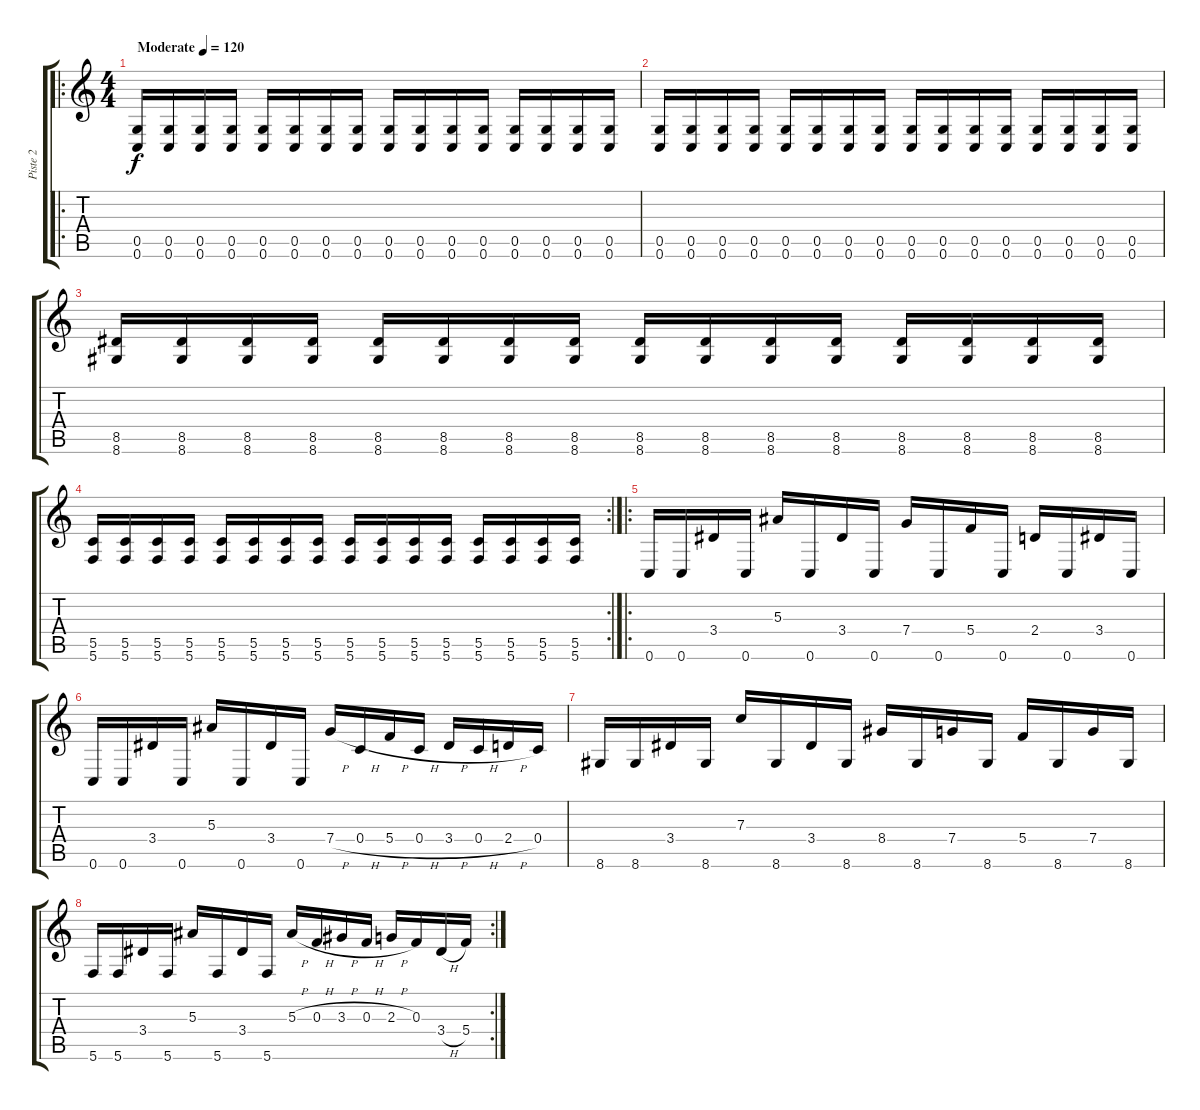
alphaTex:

\track ("Piste 2" "Piste 2") {instrument distortionguitar}
\staff {score tabs}
\tuning (D4 A3 F3 C3 G2 C2) {hide}
\ro
\ts (4 4)
\tempo (120 "Moderate")
\clef g2
\ks c
(0.5 0.6).16{dy f instrument distortionguitar} (0.5 0.6).16 (0.5 0.6).16 (0.5 0.6).16 (0.5 0.6).16 (0.5 0.6).16 (0.5 0.6).16 (0.5 0.6).16 (0.5 0.6).16 (0.5 0.6).16 (0.5 0.6).16 (0.5 0.6).16 (0.5 0.6).16 (0.5 0.6).16 (0.5 0.6).16 (0.5 0.6).16 |
(0.5 0.6).16 (0.5 0.6).16 (0.5 0.6).16 (0.5 0.6).16 (0.5 0.6).16 (0.5 0.6).16 (0.5 0.6).16 (0.5 0.6).16 (0.5 0.6).16 (0.5 0.6).16 (0.5 0.6).16 (0.5 0.6).16 (0.5 0.6).16 (0.5 0.6).16 (0.5 0.6).16 (0.5 0.6).16 |
(8.5 8.6).16 (8.5 8.6).16 (8.5 8.6).16 (8.5 8.6).16 (8.5 8.6).16 (8.5 8.6).16 (8.5 8.6).16 (8.5 8.6).16 (8.5 8.6).16 (8.5 8.6).16 (8.5 8.6).16 (8.5 8.6).16 (8.5 8.6).16 (8.5 8.6).16 (8.5 8.6).16 (8.5 8.6).16 |
\rc 2
(5.5 5.6).16 (5.5 5.6).16 (5.5 5.6).16 (5.5 5.6).16 (5.5 5.6).16 (5.5 5.6).16 (5.5 5.6).16 (5.5 5.6).16 (5.5 5.6).16 (5.5 5.6).16 (5.5 5.6).16 (5.5 5.6).16 (5.5 5.6).16 (5.5 5.6).16 (5.5 5.6).16 (5.5 5.6).16 |
\ro
0.6.16 0.6.16 3.4.16 0.6.16 5.3.16 0.6.16 3.4.16 0.6.16 7.4.16 0.6.16 5.4.16 0.6.16 2.4.16 0.6.16 3.4.16 0.6.16 |
0.6.16 0.6.16 3.4.16 0.6.16 5.3.16 0.6.16 3.4.16 0.6.16 7.4{h}.16 0.4{h}.16 5.4{h}.16 0.4{h}.16 3.4{h}.16 0.4{h}.16 2.4{h}.16 0.4.16 |
8.6.16 8.6.16 3.4.16 8.6.16 7.3.16 8.6.16 3.4.16 8.6.16 8.4.16 8.6.16 7.4.16 8.6.16 5.4.16 8.6.16 7.4.16 8.6.16 |
\rc 2
5.6.16 5.6.16 3.4.16 5.6.16 5.3.16 5.6.16 3.4.16 5.6.16 5.3{h}.16 0.3{h}.16 3.3{h}.16 0.3{h}.16 2.3{h}.16 0.3.16 3.4{h}.16 5.4.16
